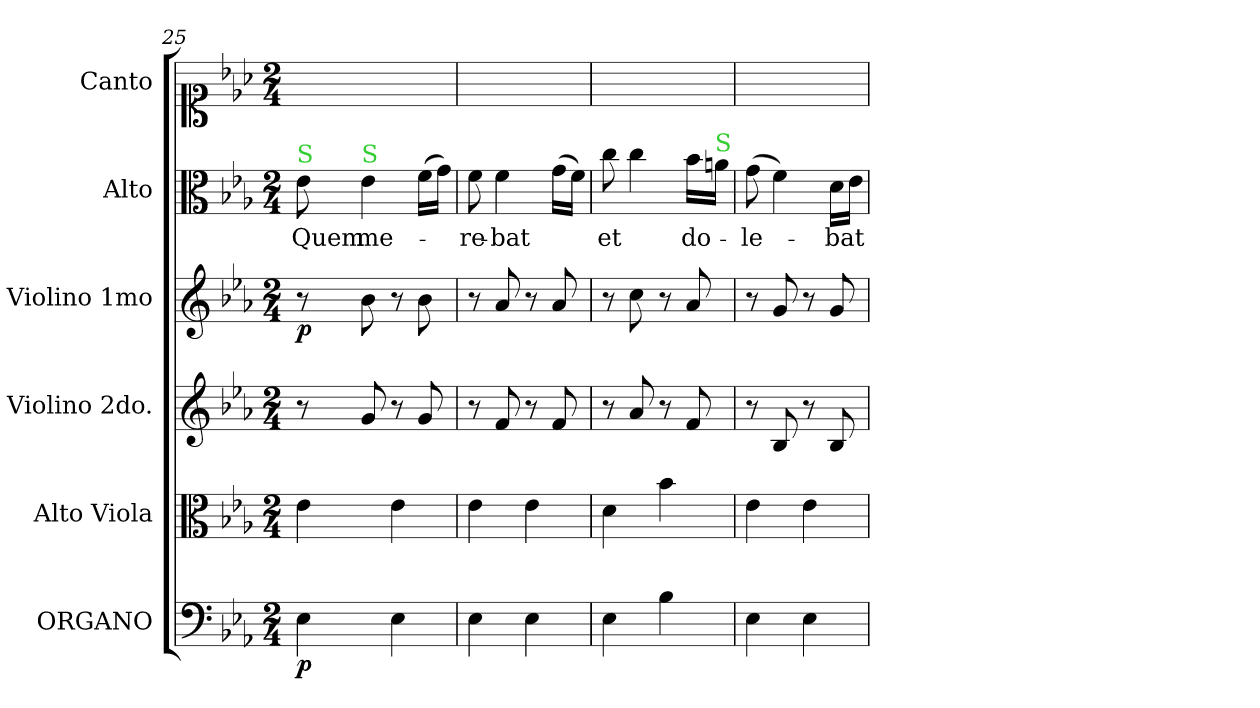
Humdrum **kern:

**kern	**dynam	**kern	**kern	**kern	**dynam	**kern	**text	**kern
*part6	*part6	*part5	*part4	*part3	*part3	*part2	*part2	*part1
*staff6	*staff6	*staff5	*staff4	*staff3	*staff3	*staff2	*staff2	*staff1
*I"ORGANO	*	*I"Alto Viola	*I"Violino 2do.	*I"Violino 1mo	*	*I"Alto	*	*I"Canto
*I'org	*	*I'a-vla	*I'vl 2	*I'vl 1	*	*I'A	*	*
*clefF4	*	*clefC3	*clefG2	*clefG2	*	*clefC3	*	*clefC1
*k[b-e-a-]	*	*k[b-e-a-]	*k[b-e-a-]	*k[b-e-a-]	*	*k[b-e-a-]	*	*k[b-e-a-]
*E-:	*	*E-:	*E-:	*E-:	*	*E-:	*	*E-:
*M2/4	*	*M2/4	*M2/4	*M2/4	*	*M2/4	*	*M2/4
=25	=25	=25	=25	=25	=25	=25	=25	=25
!	!	!	!	!	!	!LO:TX:a:color=limegreen:t=S	!	!
!	!LO:DY:b	!	!	!	!LO:DY:b	!	!	!
4E-\	p	4e-\	8r	8r	p	8e-\	Quem	2ryy
!	!	!	!	!	!	!LO:TX:a:color=limegreen:t=S	!	!
.	.	.	8g/	8b-\	.	4e-\	me-	.
4E-\	.	4e-\	8r	8r	.	.	.	.
.	.	.	8g/	8b-\	.	(16f\LL	.	.
.	.	.	.	.	.	16g\JJ)	.	.
=26	=26	=26	=26	=26	=26	=26	=26	=26
4E-\	.	4e-\	8r	8r	.	8f\	-re-	2ryy
.	.	.	8f/	8a-/	.	4f\	-bat	.
4E-\	.	4e-\	8r	8r	.	.	.	.
.	.	.	8f/	8a-/	.	(16g\LL	.	.
.	.	.	.	.	.	16f\JJ)	.	.
=27	=27	=27	=27	=27	=27	=27	=27	=27
4E-\	.	4d\	8r	8r	.	8cc\	et	2ryy
.	.	.	8a-/	8cc\	.	4cc\	.	.
4B-\	.	4b-\	8r	8r	.	.	.	.
.	.	.	8f/	8a-/	.	16b-\LL	do-	.
!	!	!	!	!	!	!LO:TX:a:color=limegreen:t=S	!	!
.	.	.	.	.	.	16a\JJ	.	.
=28	=28	=28	=28	=28	=28	=28	=28	=28
4E-\	.	4e-\	8r	8r	.	(8g\	-le-	2ryy
.	.	.	8B-/	8g/	.	4f\)	.	.
4E-\	.	4e-\	8r	8r	.	.	.	.
.	.	.	8B-/	8g/	.	16d\LL	-bat	.
.	.	.	.	.	.	16e-\JJ	.	.
=	=	=	=	=	=	=	=	=
*-	*-	*-	*-	*-	*-	*-	*-	*-
